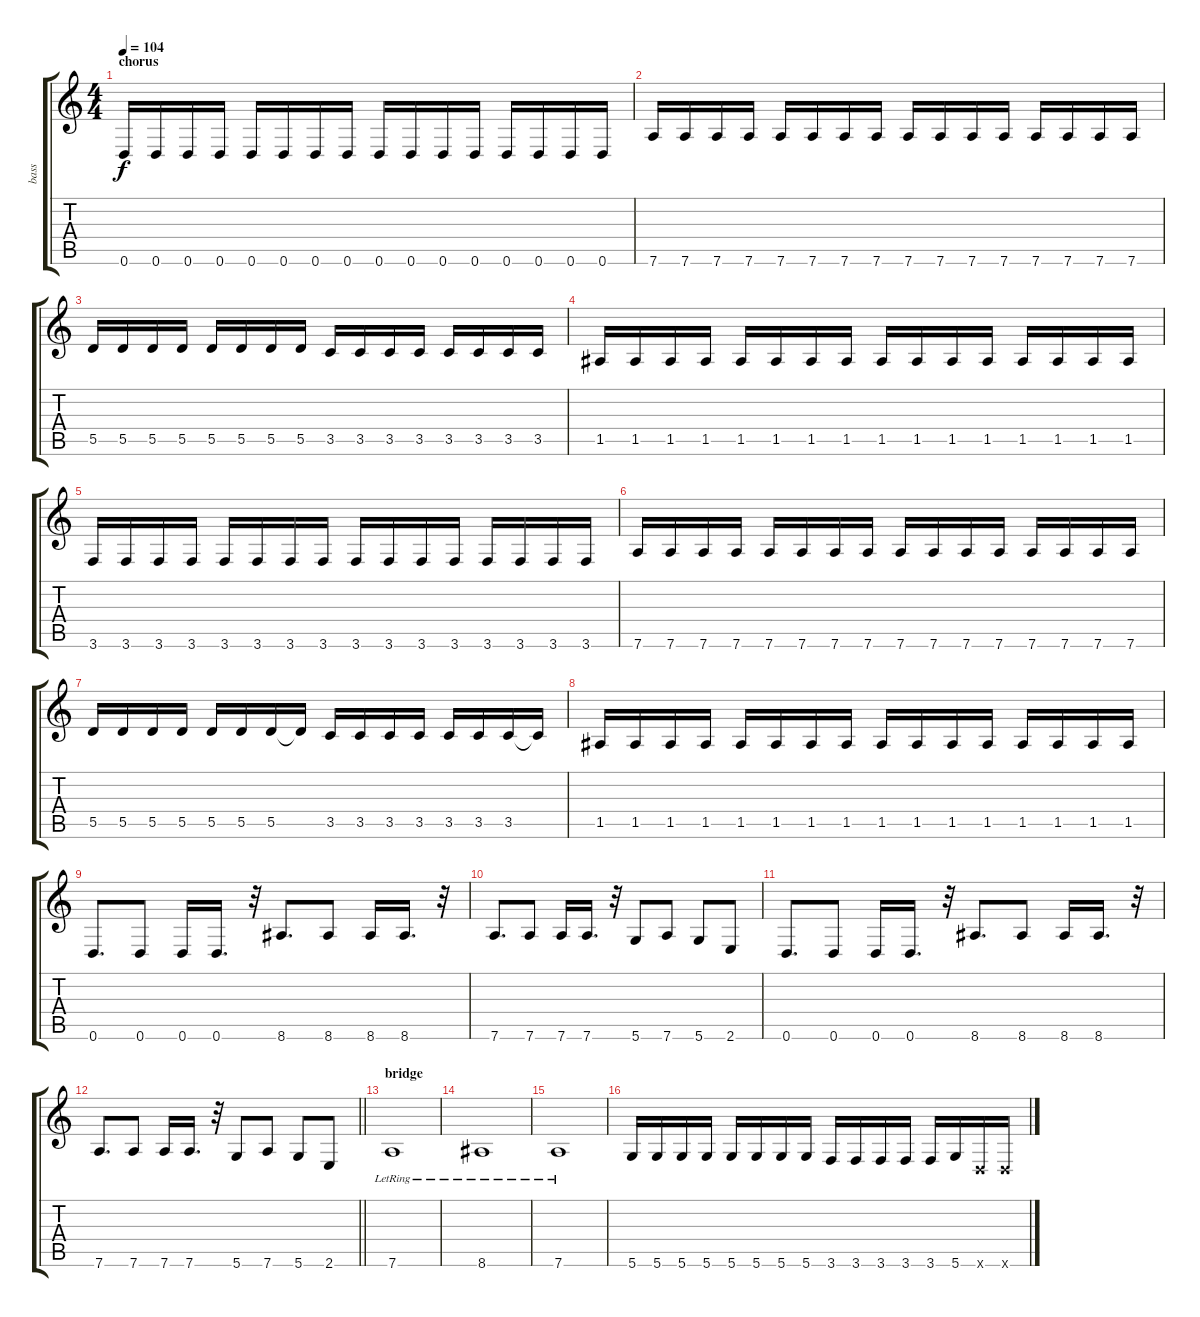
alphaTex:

\track ("bass" "bass") {instrument electricbasspick}
\staff {score tabs}
\tuning (E4 B3 G3 D3 A2 D2) {hide}
\ts (4 4)
\section ("" "chorus")
\tempo 104
\clef g2
\ks c
0.6.16{dy f} 0.6.16 0.6.16 0.6.16 0.6.16 0.6.16 0.6.16 0.6.16 0.6.16 0.6.16 0.6.16 0.6.16 0.6.16 0.6.16 0.6.16 0.6.16 |
7.6.16 7.6.16 7.6.16 7.6.16 7.6.16 7.6.16 7.6.16 7.6.16 7.6.16 7.6.16 7.6.16 7.6.16 7.6.16 7.6.16 7.6.16 7.6.16 |
5.5.16 5.5.16 5.5.16 5.5.16 5.5.16 5.5.16 5.5.16 5.5.16 3.5.16 3.5.16 3.5.16 3.5.16 3.5.16 3.5.16 3.5.16 3.5.16 |
1.5.16 1.5.16 1.5.16 1.5.16 1.5.16 1.5.16 1.5.16 1.5.16 1.5.16 1.5.16 1.5.16 1.5.16 1.5.16 1.5.16 1.5.16 1.5.16 |
3.6.16 3.6.16 3.6.16 3.6.16 3.6.16 3.6.16 3.6.16 3.6.16 3.6.16 3.6.16 3.6.16 3.6.16 3.6.16 3.6.16 3.6.16 3.6.16 |
7.6.16 7.6.16 7.6.16 7.6.16 7.6.16 7.6.16 7.6.16 7.6.16 7.6.16 7.6.16 7.6.16 7.6.16 7.6.16 7.6.16 7.6.16 7.6.16 |
5.5.16 5.5.16 5.5.16 5.5.16 5.5.16 5.5.16 5.5.16 5.5{t}.16 3.5.16 3.5.16 3.5.16 3.5.16 3.5.16 3.5.16 3.5.16 3.5{t}.16 |
1.5.16 1.5.16 1.5.16 1.5.16 1.5.16 1.5.16 1.5.16 1.5.16 1.5.16 1.5.16 1.5.16 1.5.16 1.5.16 1.5.16 1.5.16 1.5.16 |
0.6.8{d} 0.6.8 0.6.16 0.6.16{d} r.32 8.6.8{d} 8.6.8 8.6.16 8.6.16{d} r.32 |
7.6.8{d} 7.6.8 7.6.16 7.6.16{d} r.32 5.6.8 7.6.8 5.6.8 2.6.8 |
0.6.8{d} 0.6.8 0.6.16 0.6.16{d} r.32 8.6.8{d} 8.6.8 8.6.16 8.6.16{d} r.32 |
\barLineRight lightlight
7.6.8{d} 7.6.8 7.6.16 7.6.16{d} r.32 5.6.8 7.6.8 5.6.8 2.6.8 |
\section ("" "bridge")
7.6{lr}.1 |
8.6{lr}.1 |
7.6{lr}.1 |
5.6.16 5.6.16 5.6.16 5.6.16 5.6.16 5.6.16 5.6.16 5.6.16 3.6.16 3.6.16 3.6.16 3.6.16 3.6.16 5.6.16 0.6{x}.16 0.6{x}.16
